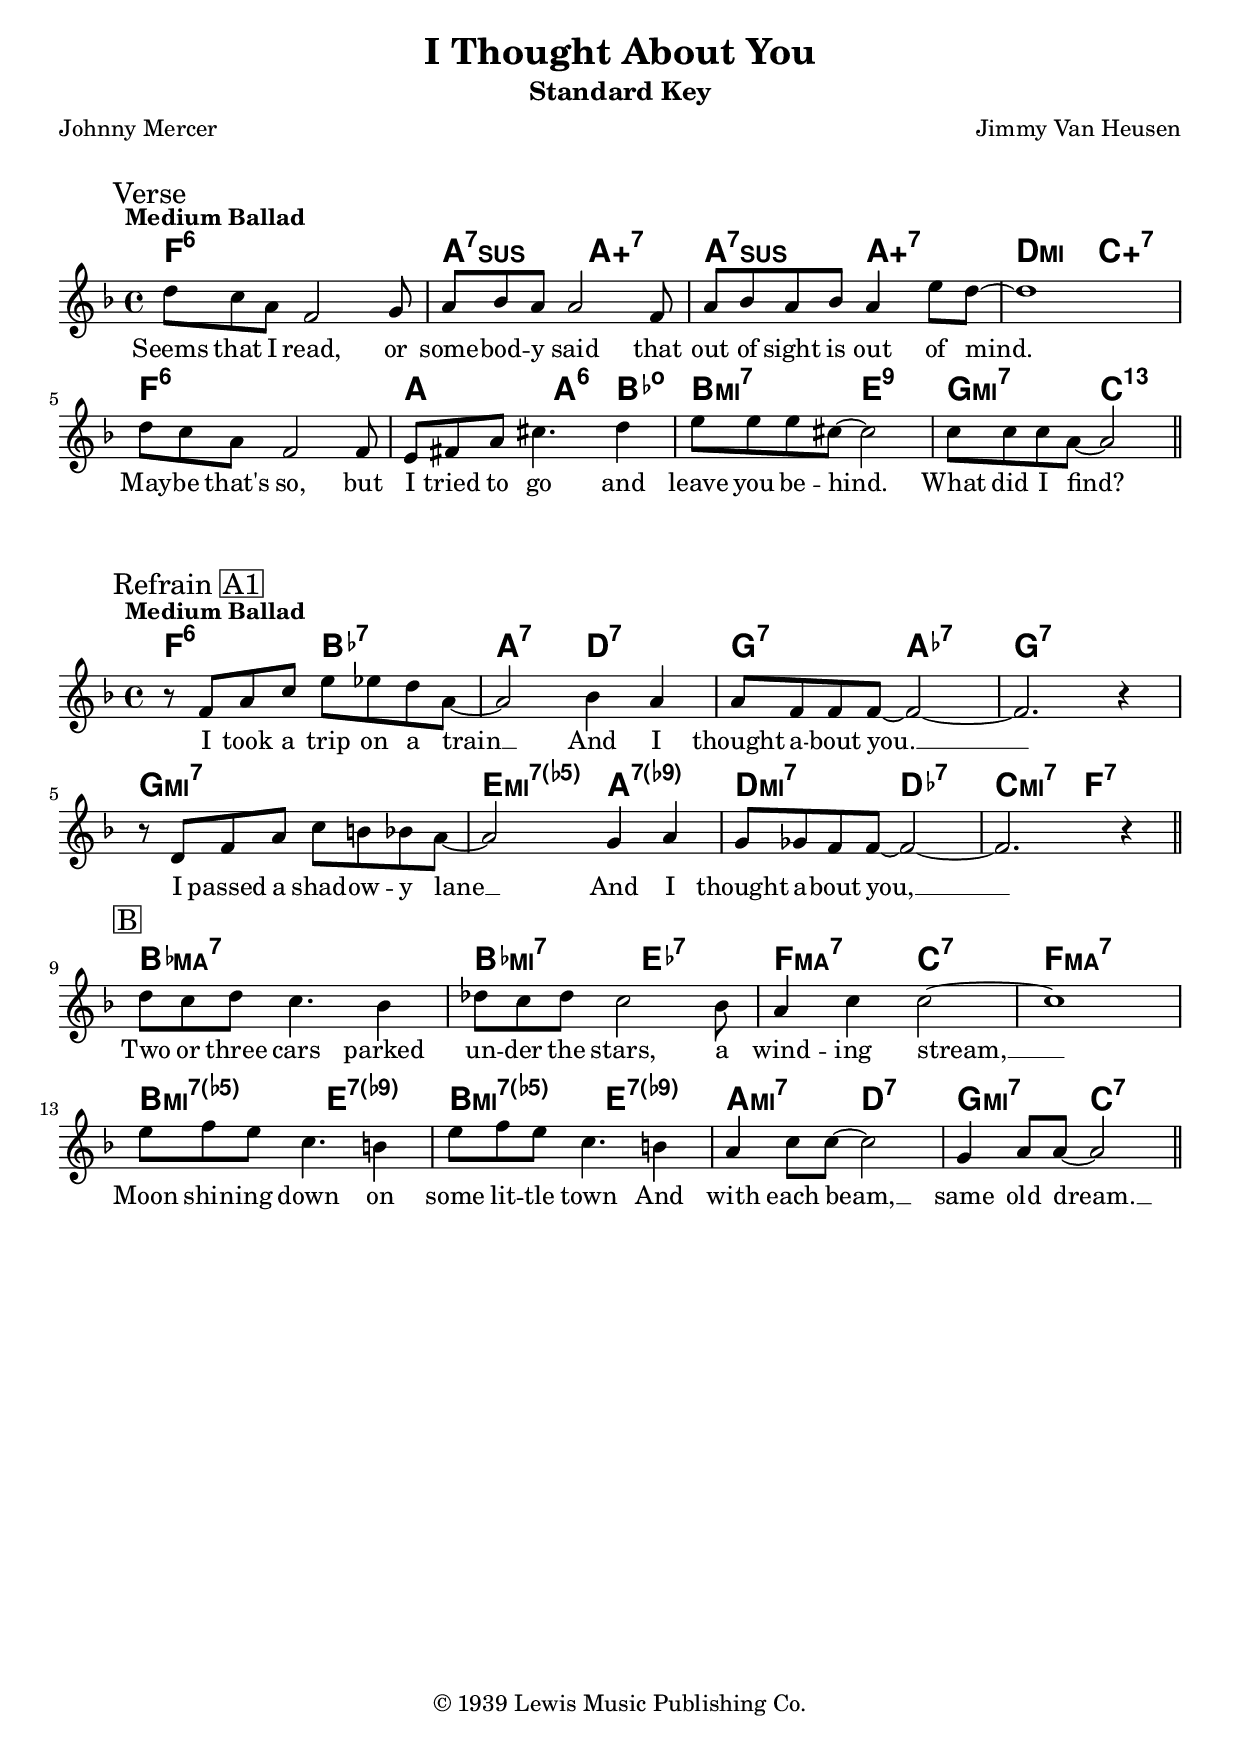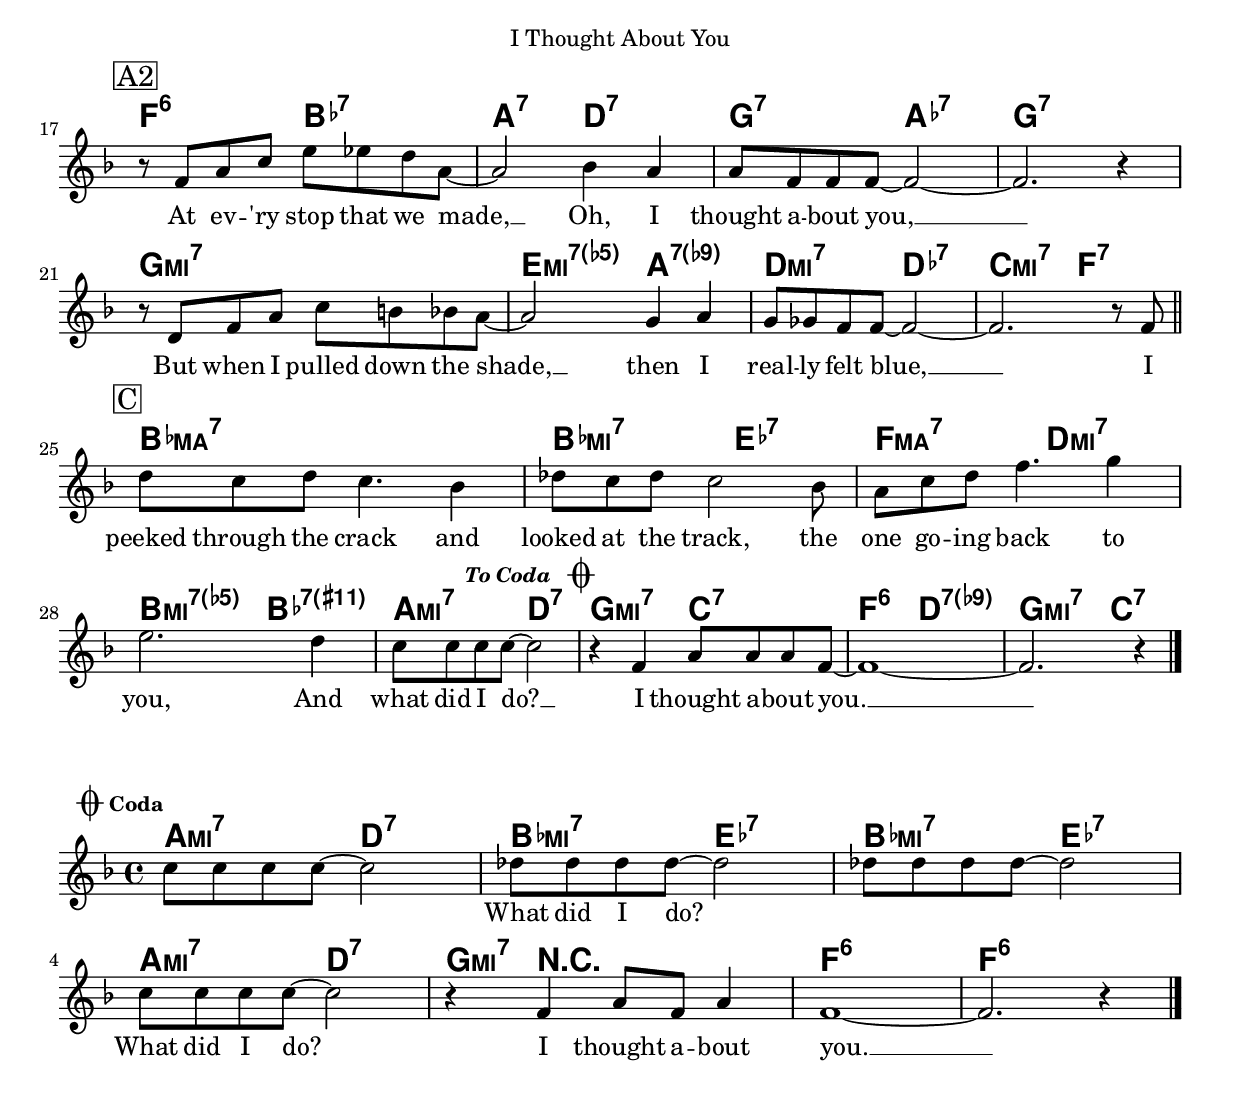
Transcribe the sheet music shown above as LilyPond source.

\version "2.24.0"

\include "english.ly"

instrument = "Standard Key"
whatKey = f
whatClef = "treble"

showLyrics = ##t

%% -*- Mode: LilyPond -*-

\include "lead-sheets.ily"

\header {
  title = "I Thought About You"
  subtitle = \instrument
  poet = "Johnny Mercer"
  composer = "Jimmy Van Heusen"
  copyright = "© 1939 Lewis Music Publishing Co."
}

verseLyrics = \lyricmode {
  Seems that I read, or some -- bod -- y said
  that out of sight is out of mind.
  May -- be that's so, but I tried to go
  and leave you be -- hind. What did I find?
}

verseChords = \chordmode {
  f1:6 a2:sus7 a2:7.5+ a2:sus7 a2:7.5+
  d2:m c2:7.5+ f1:6
  a2 a4:6 bf4:dim7 b2:m7 e2:9 g2:m7 c2:13
}

verseKey = f

verseMelody = \relative g'' {
  \time 4/4
  \key \verseKey \major
  \clef \whatClef
  \tempo "Medium Ballad"

  \mark \markup{ "Verse" }
  
  d8 c8 a8 f2 g8 | a8 bf8 a8 a2 f8 |
  a8 bf8 a8 bf8 a4 e'8 d8~ | d1 |
  d8 c8 a8 f2 f8 | e8 fs8 a8 cs4. d4 |
  e8 e8 e8 cs8~ cs2 | c8 c8 c8 a8~ a2 |

  \bar "||"
}

refrainLyrics = \lyricmode {
I took a trip on a train __
And I thought a -- bout you. __
I passed a shad -- ow -- y lane __
And I thought a -- bout you, __
Two or three cars parked un -- der the stars,
a wind -- ing stream, __
Moon shin -- ing down on some lit -- tle town
And with each beam, __ same old dream. __
At ev -- 'ry stop that we made, __
Oh, I thought a -- bout you, __
But when I pulled down the shade, __
then I real -- ly felt blue, __
I peeked through the crack
and looked at the track,
the one go -- ing back to you,
And what did I do? __ I thought a -- bout you. __
}

refrainChords = \chordmode {
  f2:6 bf2:7 a2:7 d2:7 g2:7 af2:7 g1:7
  g1:m7 e2:m7.5- a2:7.9- d2:m7 df2:7 c2:m7 f2:7
  
  bf1:maj7 bf2:m7 ef2:7 f2:maj7 c2:7 f1:maj7
  b2:m7.5- e2:7.9- b2:m7.5- e2:7.9- a2:m7 d2:7 g2:m7 c2:7
 
  f2:6 bf2:7 a2:7 d2:7 g2:7 af2:7 g1:7
  g1:m7 e2:m7.5- a2:7.9- d2:m7 df2:7 c2:m7 f2:7
  
  bf1:maj7 bf2:m7 ef2:7 f2:maj7 d2:m7 b2:m7.5- bf2:7.11+
  a2:m7 d2:7 g2:m7 c2:7 f2:6
  %% \set chordNameFunction = #begin-parenthesis-ignatzek-chord-names
  d2:7.9-
  %% \unset chordNameFunction
  g2:m7
  %% \set chordNameFunction = #end-parenthesis-ignatzek-chord-names
  c2:7
  %% \unset chordNameFunction
  
}

refrainKey = f

refrainMelody = \relative f' {
  \time 4/4
  \key \refrainKey \major
  \clef \whatClef
  \tempo "Medium Ballad"

  \mark \markup{ "Refrain" \box "A1" }
  \set Score.currentBarNumber = #1
  
  r8 f8 a8 c8 e8 ef8 d8 a8~ | a2 bf4 a4 | a8 f8 f8 f8~ f2~ | f2. r4 |
  r8 d8 f8 a8 c8 b8 bf8 a8~ | a2 g4 a4 | g8 gf8 f8 f8~ f2~ | f2. r4 |

  \bar "||"
  \break

  \mark \markup{ \box "B" }
  
  d'8 c8 d8 c4. bf4 | df8 c8 df8 c2 bf8 | a4 c4 c2~ | c1 |
  e8 f8 e8 c4. b4 | e8 f8 e8 c4. b4 | a4 c8 c8~ c2 | g4 a8 a8~ a2 |
  
  \bar "||"
  \pageBreak

  \mark \markup{ \box "A2" }

  r8 f8 a8 c8 e8 ef8 d8 a8~ | a2 bf4 a4 | a8 f8 f8 f8~ f2~ | f2. r4 |
  r8 d8 f8 a8 c8 b8 bf8 a8~ | a2 g4 a4 | g8 gf8 f8 f8~ f2~ | f2. r8 f8 |

  \bar "||"
  \break

  \mark \markup{ \box "C" }

  d'8 c8 d8 c4. bf4 | df8 c8 df8 c2 bf8 | a8 c8 d8 f4. g4 | e2. d4 |
  c8 c8 c8 c8~ c2 \textToCoda | r4 f,4 a8 a8 a8 f8~ | f1~ | f2. r4 |

  \bar "|."
}

codaLyrics = \lyricmode {
  \skip 1 \skip 1 \skip 1 \skip 1
  What did I do?
  \skip 1 \skip 1 \skip 1 \skip 1
  What did I do?
  I thought a -- bout you. __
}

codaChords = \chordmode {
  a2:m7 d2:7 bf2:m7 ef2:7 bf2:m7 ef2:7 a2:m7 d2:7 g4:m7 r2. f1:6 f1:6
}

codaKey = f

codaMelody = \relative f'' {
  \time 4/4
  \key \codaKey \major
  \clef \whatClef

  \textCoda
  c8 c8 c8 c8~ c2 | df8 df8 df8 df8~ df2 | df8 df8 df8 df8~ df2 |
  \break
  c8 c8 c8 c8~ c2 | r4 f,4 a8 f8 a4 | f1~ | f2. r4 |

  \bar "|."
}

\include "paper.ily"

\markup {
  % Leave a gap after the header
  \vspace #1
}

\include "verse.ily"

\markup {
  % Leave a gap after the verse
  \vspace #2
}

\include "refrain.ily"

\markup {
  % Leave a gap before the coda
  \vspace #2
}

\include "coda.ily"

